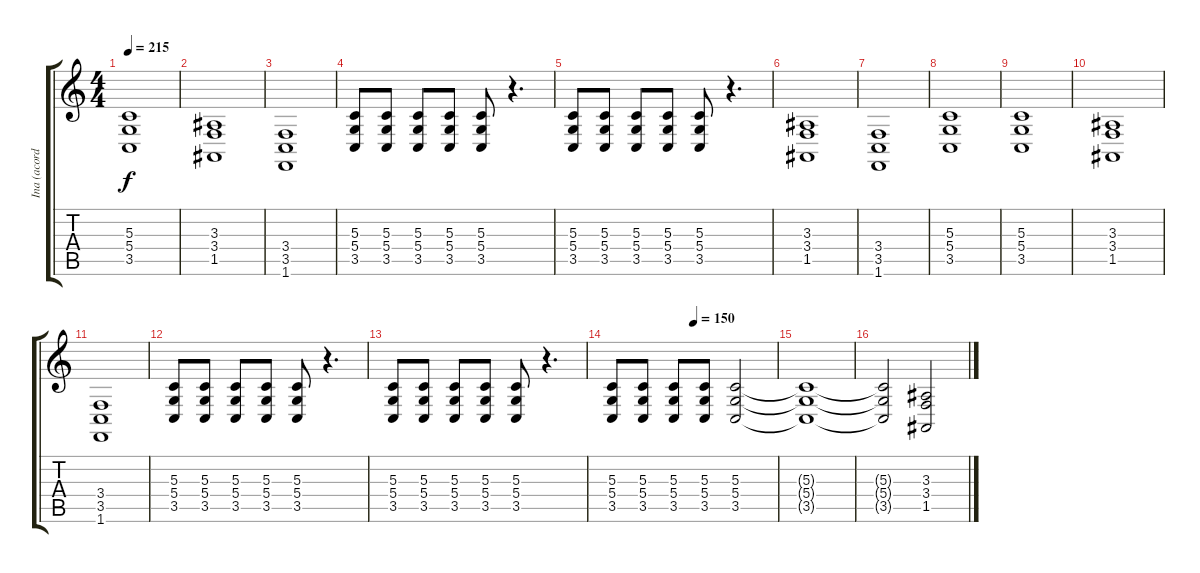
\track ("Ina (acordeón)" "Ina (acord") {instrument accordion}
\staff {score tabs}
\tuning (E4 B3 G3 D3 A2 E2) {hide}
\ts (4 4)
\tempo 215
\clef g2
\ks c
(5.3 5.4 3.5).1{dy f} |
(3.3 3.4 1.5).1 |
(3.4 3.5 1.6).1 |
(5.3 5.4 3.5).8 (5.3 5.4 3.5).8 (5.3 5.4 3.5).8 (5.3 5.4 3.5).8 (5.3 5.4 3.5).8 r.4{d} |
(5.3 5.4 3.5).8 (5.3 5.4 3.5).8 (5.3 5.4 3.5).8 (5.3 5.4 3.5).8 (5.3 5.4 3.5).8 r.4{d} |
(3.3 3.4 1.5).1 |
(3.4 3.5 1.6).1 |
(5.3 5.4 3.5).1 |
(5.3 5.4 3.5).1 |
(3.3 3.4 1.5).1 |
(3.4 3.5 1.6).1 |
(5.3 5.4 3.5).8 (5.3 5.4 3.5).8 (5.3 5.4 3.5).8 (5.3 5.4 3.5).8 (5.3 5.4 3.5).8 r.4{d} |
(5.3 5.4 3.5).8 (5.3 5.4 3.5).8 (5.3 5.4 3.5).8 (5.3 5.4 3.5).8 (5.3 5.4 3.5).8 r.4{d} |
\tempo (150 0.5)
(5.3 5.4 3.5).8 (5.3 5.4 3.5).8 (5.3 5.4 3.5).8 (5.3 5.4 3.5).8 (5.3 5.4 3.5).2 |
(5.3{t} 5.4{t} 3.5{t}).1 |
(5.3{t} 5.4{t} 3.5{t}).2 (3.3 3.4 1.5).2
